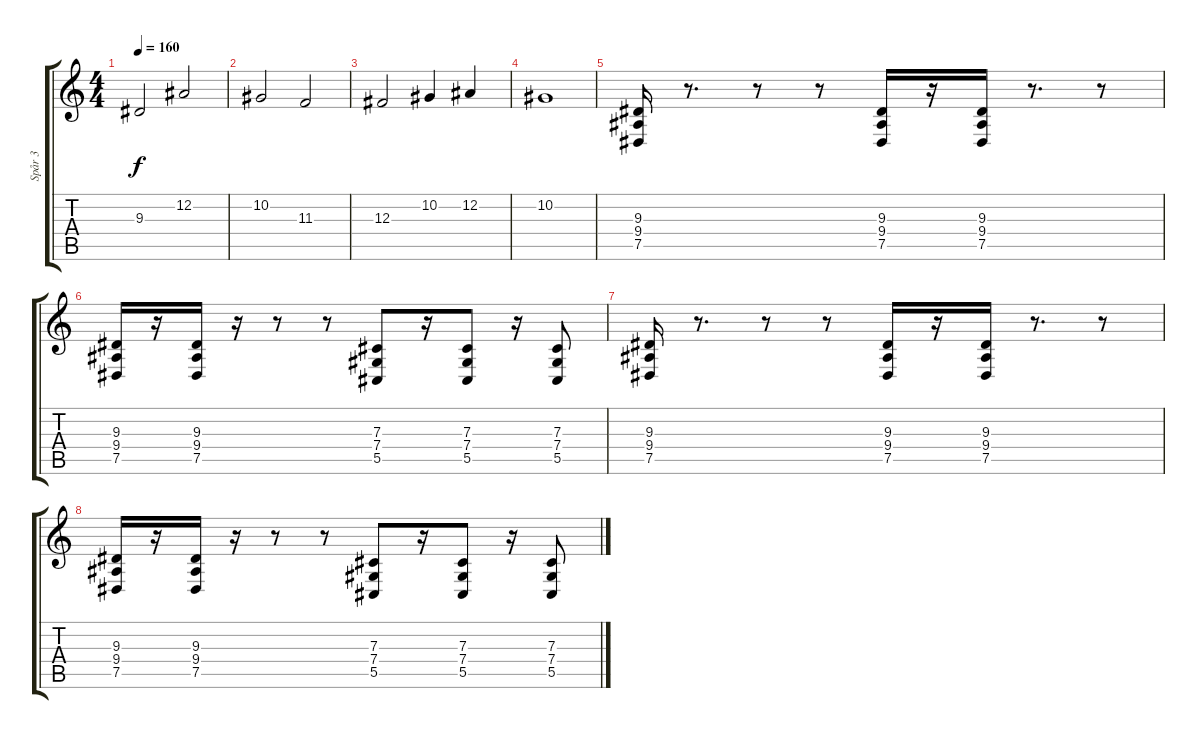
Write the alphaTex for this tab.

\track ("Spår 3" "Spår 3") {instrument trumpet}
\staff {score tabs}
\tuning (Eb4 Bb3 Gb3 Db3 Ab2 Eb2) {hide}
\ts (4 4)
\tempo 160
\clef g2
\ks c
9.3.2{dy f} 12.2.2 |
10.2.2 11.3.2 |
12.3.2 10.2.4 12.2.4 |
10.2.1 |
(9.3 9.4 7.5).16 r.8{d} r.8 r.8 (9.3 9.4 7.5).16 r.16 (9.3 9.4 7.5).16 r.8{d} r.8 |
(9.3 9.4 7.5).16 r.16 (9.3 9.4 7.5).16 r.16 r.8 r.8 (7.3 7.4 5.5).8 r.16 (7.3 7.4 5.5).8 r.16 (7.3 7.4 5.5).8 |
(9.3 9.4 7.5).16 r.8{d} r.8 r.8 (9.3 9.4 7.5).16 r.16 (9.3 9.4 7.5).16 r.8{d} r.8 |
(9.3 9.4 7.5).16 r.16 (9.3 9.4 7.5).16 r.16 r.8 r.8 (7.3 7.4 5.5).8 r.16 (7.3 7.4 5.5).8 r.16 (7.3 7.4 5.5).8
